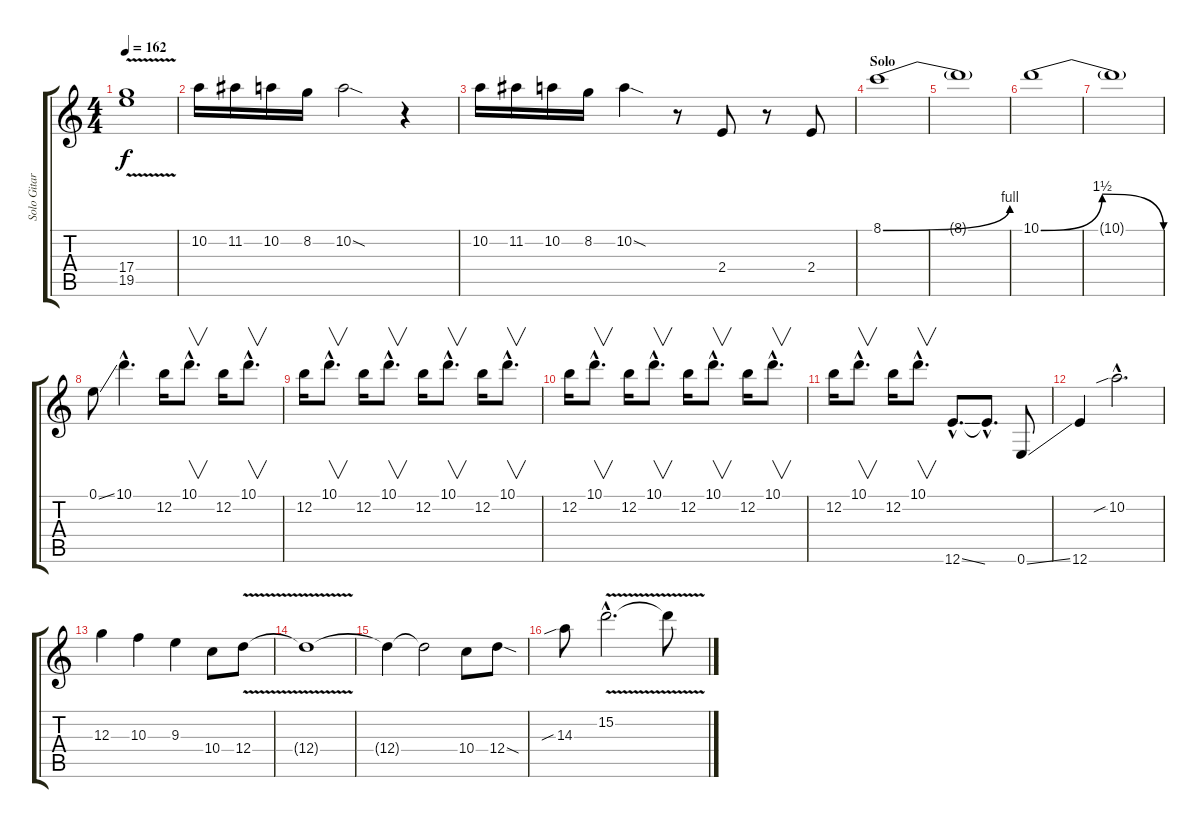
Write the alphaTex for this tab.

\track ("Solo Gitara" "Solo Gitar") {instrument overdrivenguitar}
\staff {score tabs}
\tuning (E4 B3 G3 D3 A2 E2) {hide}
\ts (4 4)
\tempo 162
\clef g2
\ks c
(17.4{v} 19.5{v}).1{dy f} |
10.2.16 11.2.16 10.2.16 8.2.16 10.2{sod}.2 r.4 |
10.2.16 11.2.16 10.2.16 8.2.16 10.2{sod}.4 r.8 2.4.8 r.8 2.4.8 |
\section ("" "Solo")
8.1{be (bend 0 0 60 4)}.1 |
8.1{t}.1 |
10.1{be (bendrelease 0 0 5 6 30 6 60 0)}.1 |
10.1{t}.1 |
0.1{ss}.8 10.1{hac}.4{d} 12.2.16 10.1{hac}.8{v d} 12.2.16 10.1{hac}.8{v d} |
12.2.16 10.1{hac}.8{v d} 12.2.16 10.1{hac}.8{v d} 12.2.16 10.1{hac}.8{v d} 12.2.16 10.1{hac}.8{v d} |
12.2.16 10.1{hac}.8{v d} 12.2.16 10.1{hac}.8{v d} 12.2.16 10.1{hac}.8{v d} 12.2.16 10.1{hac}.8{v d} |
12.2.16 10.1{hac}.8{v d} 12.2.16 10.1{hac}.8{v d} 12.6{ss hac}.8{d} 12.6{hac t}.8{d} 0.6{ss}.8 |
12.6.4 10.2{sib hac}.2{d} |
12.3.4 10.3.4 9.3.4 10.4.8 12.4{v}.8 |
12.4{t}.1 |
12.4{t}.4 12.4{t}.2 10.4.8 12.4{sod}.8 |
14.3{sib}.8 15.2{v hac}.2{d} 15.2{t}.8
